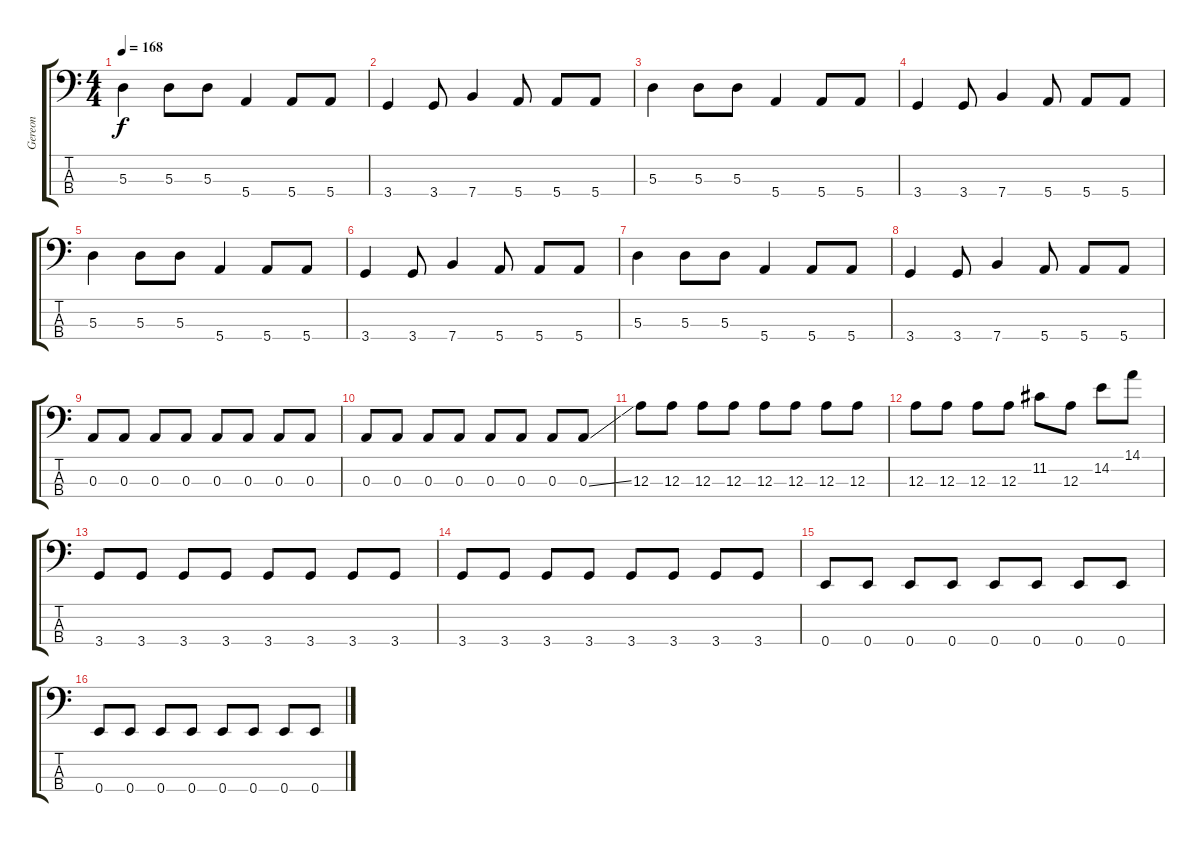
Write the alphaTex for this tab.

\track ("Gereon" "Gereon") {instrument electricbasspick}
\staff {score tabs}
\tuning (G2 D2 A1 E1) {hide}
\ts (4 4)
\tempo 168
\clef f4
\ks c
5.3.4{dy f} 5.3.8 5.3.8 5.4.4 5.4.8 5.4.8 |
3.4.4 3.4.8 7.4.4 5.4.8 5.4.8 5.4.8 |
5.3.4 5.3.8 5.3.8 5.4.4 5.4.8 5.4.8 |
3.4.4 3.4.8 7.4.4 5.4.8 5.4.8 5.4.8 |
5.3.4 5.3.8 5.3.8 5.4.4 5.4.8 5.4.8 |
3.4.4 3.4.8 7.4.4 5.4.8 5.4.8 5.4.8 |
5.3.4 5.3.8 5.3.8 5.4.4 5.4.8 5.4.8 |
3.4.4 3.4.8 7.4.4 5.4.8 5.4.8 5.4.8 |
0.3.8 0.3.8 0.3.8 0.3.8 0.3.8 0.3.8 0.3.8 0.3.8 |
0.3.8 0.3.8 0.3.8 0.3.8 0.3.8 0.3.8 0.3.8 0.3{ss}.8 |
12.3.8 12.3.8 12.3.8 12.3.8 12.3.8 12.3.8 12.3.8 12.3.8 |
12.3.8 12.3.8 12.3.8 12.3.8 11.2.8 12.3.8 14.2.8 14.1.8 |
3.4.8 3.4.8 3.4.8 3.4.8 3.4.8 3.4.8 3.4.8 3.4.8 |
3.4.8 3.4.8 3.4.8 3.4.8 3.4.8 3.4.8 3.4.8 3.4.8 |
0.4.8 0.4.8 0.4.8 0.4.8 0.4.8 0.4.8 0.4.8 0.4.8 |
0.4.8 0.4.8 0.4.8 0.4.8 0.4.8 0.4.8 0.4.8 0.4.8
